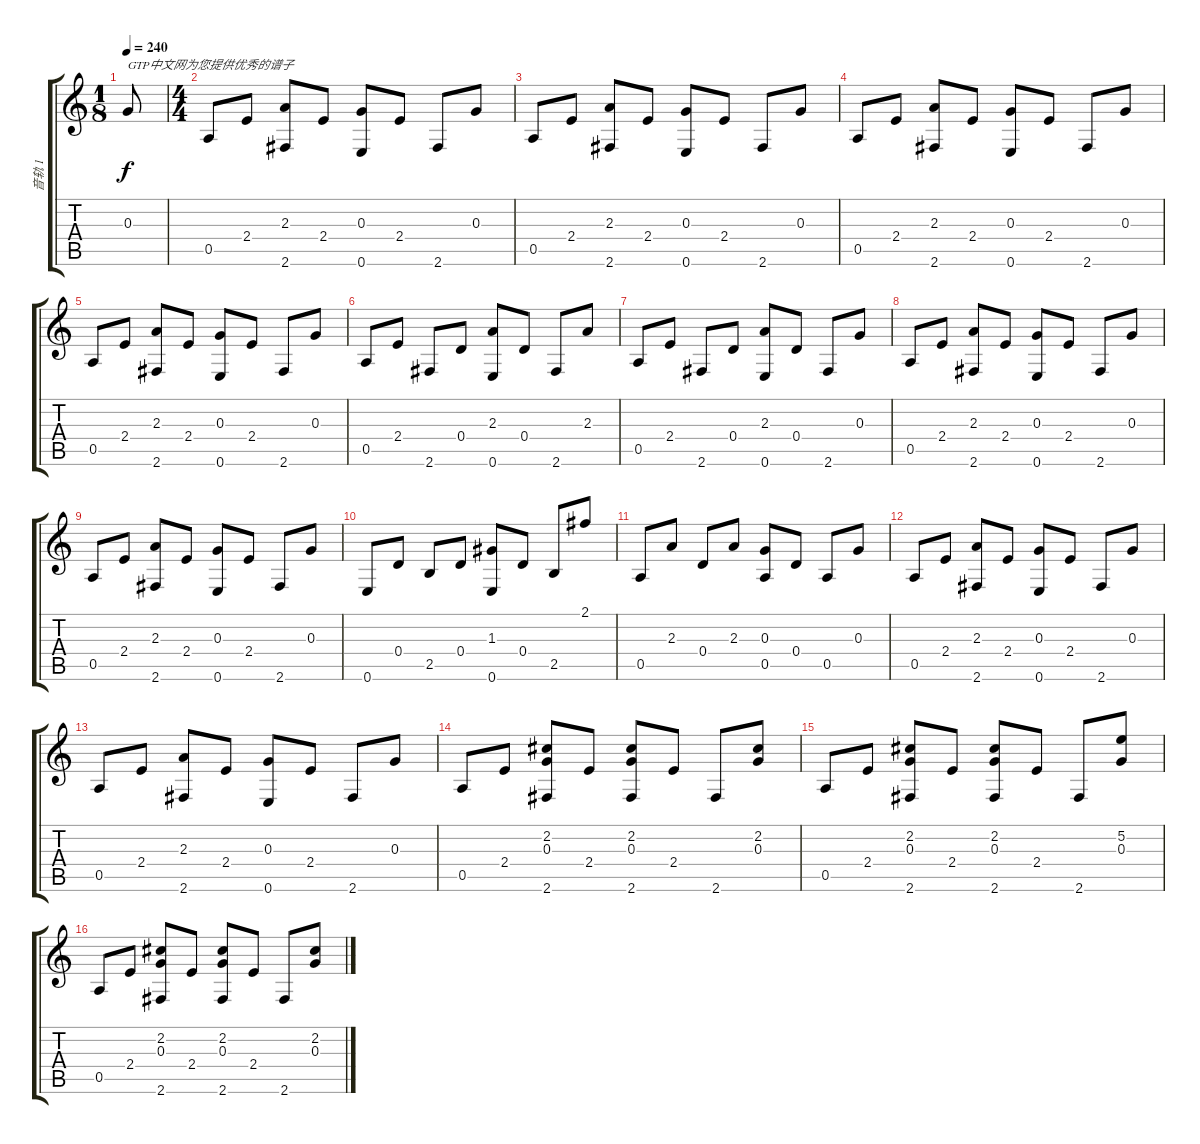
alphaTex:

\track ("音轨 1" "音轨 1") {instrument acousticguitarsteel}
\staff {score tabs}
\tuning (E4 B3 G3 D3 A2 E2) {hide}
\ts (1 8)
\tempo 240
\clef g2
\ks c
0.3.8{txt "GTP中文网为您提供优秀的谱子" dy f instrument acousticguitarsteel} |
\ts (4 4)
0.5.8 2.4.8 (2.3 2.6).8 2.4.8 (0.3 0.6).8 2.4.8 2.6.8 0.3.8 |
0.5.8 2.4.8 (2.3 2.6).8 2.4.8 (0.3 0.6).8 2.4.8 2.6.8 0.3.8 |
0.5.8 2.4.8 (2.3 2.6).8 2.4.8 (0.3 0.6).8 2.4.8 2.6.8 0.3.8 |
0.5.8 2.4.8 (2.3 2.6).8 2.4.8 (0.3 0.6).8 2.4.8 2.6.8 0.3.8 |
0.5.8 2.4.8 2.6.8 0.4.8 (2.3 0.6).8 0.4.8 2.6.8 2.3.8 |
0.5.8 2.4.8 2.6.8 0.4.8 (2.3 0.6).8 0.4.8 2.6.8 0.3.8 |
0.5.8 2.4.8 (2.3 2.6).8 2.4.8 (0.3 0.6).8 2.4.8 2.6.8 0.3.8 |
0.5.8 2.4.8 (2.3 2.6).8 2.4.8 (0.3 0.6).8 2.4.8 2.6.8 0.3.8 |
0.6.8 0.4.8 2.5.8 0.4.8 (1.3 0.6).8 0.4.8 2.5.8 2.1.8 |
0.5.8 2.3.8 0.4.8 2.3.8 (0.3 0.5).8 0.4.8 0.5.8 0.3.8 |
0.5.8 2.4.8 (2.3 2.6).8 2.4.8 (0.3 0.6).8 2.4.8 2.6.8 0.3.8 |
0.5.8 2.4.8 (2.3 2.6).8 2.4.8 (0.3 0.6).8 2.4.8 2.6.8 0.3.8 |
0.5.8 2.4.8 (2.2 0.3 2.6).8 2.4.8 (2.2 0.3 2.6).8 2.4.8 2.6.8 (2.2 0.3).8 |
0.5.8 2.4.8 (2.2 0.3 2.6).8 2.4.8 (2.2 0.3 2.6).8 2.4.8 2.6.8 (5.2 0.3).8 |
0.5.8 2.4.8 (2.2 0.3 2.6).8 2.4.8 (2.2 0.3 2.6).8 2.4.8 2.6.8 (2.2 0.3).8
